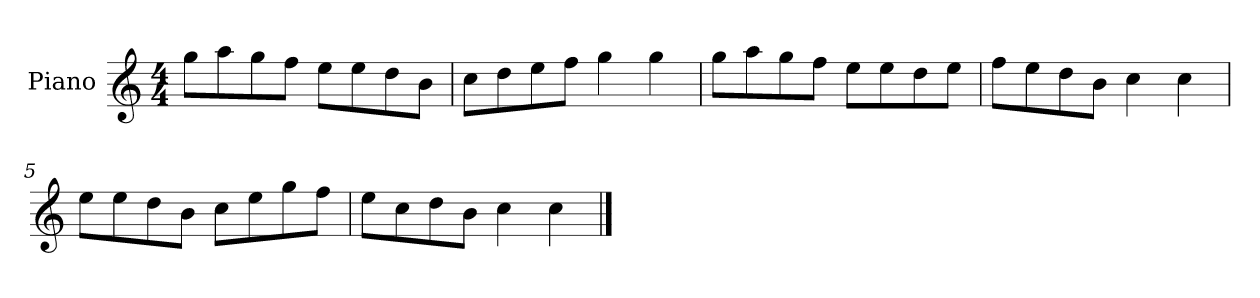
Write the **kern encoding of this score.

**kern
*part1
*staff1
*I"Piano
*I'P-no
*clefG2
*k[]
*M4/4
*MM90
=1
8gg\L
8aa\
8gg\
8ff\J
8ee\L
8ee\
8dd\
8b\J
=2
8cc\L
8dd\
8ee\
8ff\J
4gg\
4gg\
=3
8gg\L
8aa\
8gg\
8ff\J
8ee\L
8ee\
8dd\
8ee\J
=4
8ff\L
8ee\
8dd\
8b\J
4cc\
4cc\
=5
8ee\L
8ee\
8dd\
8b\J
8cc\L
8ee\
8gg\
8ff\J
!!LO:LB:g=z
=6
8ee\L
8cc\
8dd\
8b\J
4cc\
4cc\
==
*-
